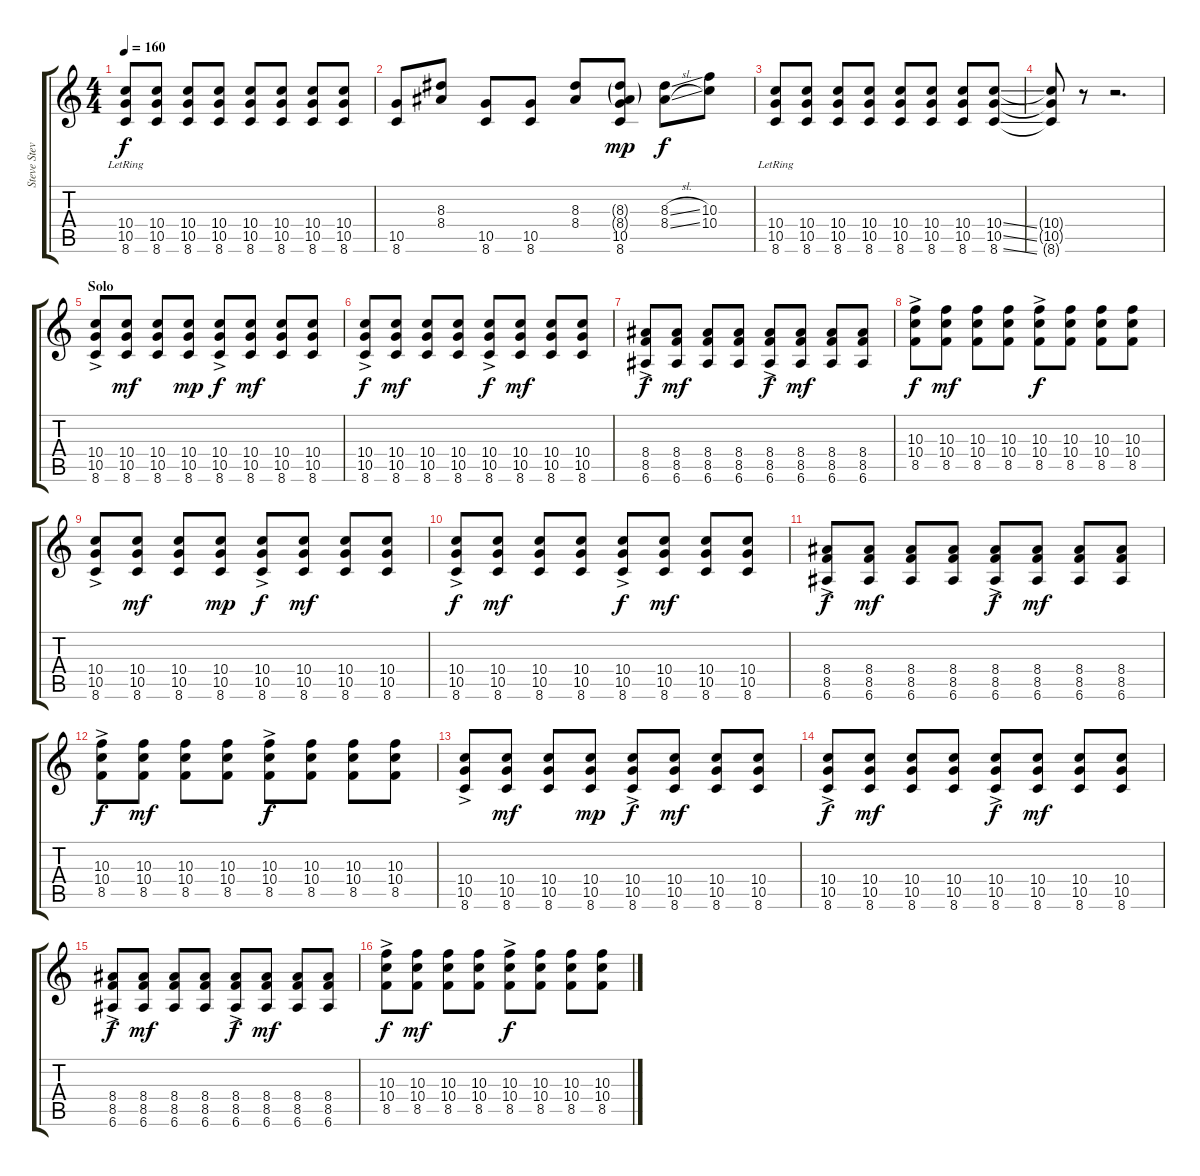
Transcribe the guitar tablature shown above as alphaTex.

\track ("Steve Stevens" "Steve Stev") {instrument distortionguitar}
\staff {score tabs}
\tuning (E4 B3 G3 D3 A2 E2) {hide}
\ts (4 4)
\tempo 160
\clef g2
\ks c
(10.4{lr} 10.5{lr} 8.6{lr}).8{dy f} (10.4 10.5 8.6).8 (10.4 10.5 8.6).8 (10.4 10.5 8.6).8 (10.4 10.5 8.6).8 (10.4 10.5 8.6).8 (10.4 10.5 8.6).8 (10.4 10.5 8.6).8 |
(10.5 8.6).8 (8.3 8.4).8 (10.5 8.6).8 (10.5 8.6).8 (8.3 8.4).8 (8.3{g} 8.4{g} 10.5 8.6).8{dy mp} (8.3{sl} 8.4{sl}).8{dy f} (10.3 10.4).8 |
(10.4{lr} 10.5{lr} 8.6{lr}).8 (10.4 10.5 8.6).8 (10.4 10.5 8.6).8 (10.4 10.5 8.6).8 (10.4 10.5 8.6).8 (10.4 10.5 8.6).8 (10.4 10.5 8.6).8 (10.4{ss} 10.5{ss} 8.6{ss}).8 |
(10.4{t} 10.5{t} 8.6{t}).8 r.8 r.2{d} |
\section ("" "Solo")
(10.4{ac} 10.5{ac} 8.6{ac}).8 (10.4 10.5 8.6).8{dy mf} (10.4 10.5 8.6).8 (10.4 10.5 8.6).8{dy mp} (10.4{ac} 10.5{ac} 8.6{ac}).8{dy f} (10.4 10.5 8.6).8{dy mf} (10.4 10.5 8.6).8 (10.4 10.5 8.6).8 |
(10.4{ac} 10.5{ac} 8.6{ac}).8{dy f} (10.4 10.5 8.6).8{dy mf} (10.4 10.5 8.6).8 (10.4 10.5 8.6).8 (10.4{ac} 10.5{ac} 8.6{ac}).8{dy f} (10.4 10.5 8.6).8{dy mf} (10.4 10.5 8.6).8 (10.4 10.5 8.6).8 |
(8.4{ac} 8.5{ac} 6.6{ac}).8{dy f} (8.4 8.5 6.6).8{dy mf} (8.4 8.5 6.6).8 (8.4 8.5 6.6).8 (8.4{ac} 8.5{ac} 6.6{ac}).8{dy f} (8.4 8.5 6.6).8{dy mf} (8.4 8.5 6.6).8 (8.4 8.5 6.6).8 |
(10.3{ac} 10.4{ac} 8.5{ac}).8{dy f} (10.3 10.4 8.5).8{dy mf} (10.3 10.4 8.5).8 (10.3 10.4 8.5).8 (10.3{ac} 10.4{ac} 8.5{ac}).8{dy f} (10.3 10.4 8.5).8 (10.3 10.4 8.5).8 (10.3 10.4 8.5).8 |
(10.4{ac} 10.5{ac} 8.6{ac}).8 (10.4 10.5 8.6).8{dy mf} (10.4 10.5 8.6).8 (10.4 10.5 8.6).8{dy mp} (10.4{ac} 10.5{ac} 8.6{ac}).8{dy f} (10.4 10.5 8.6).8{dy mf} (10.4 10.5 8.6).8 (10.4 10.5 8.6).8 |
(10.4{ac} 10.5{ac} 8.6{ac}).8{dy f} (10.4 10.5 8.6).8{dy mf} (10.4 10.5 8.6).8 (10.4 10.5 8.6).8 (10.4{ac} 10.5{ac} 8.6{ac}).8{dy f} (10.4 10.5 8.6).8{dy mf} (10.4 10.5 8.6).8 (10.4 10.5 8.6).8 |
(8.4{ac} 8.5{ac} 6.6{ac}).8{dy f} (8.4 8.5 6.6).8{dy mf} (8.4 8.5 6.6).8 (8.4 8.5 6.6).8 (8.4{ac} 8.5{ac} 6.6{ac}).8{dy f} (8.4 8.5 6.6).8{dy mf} (8.4 8.5 6.6).8 (8.4 8.5 6.6).8 |
(10.3{ac} 10.4{ac} 8.5{ac}).8{dy f} (10.3 10.4 8.5).8{dy mf} (10.3 10.4 8.5).8 (10.3 10.4 8.5).8 (10.3{ac} 10.4{ac} 8.5{ac}).8{dy f} (10.3 10.4 8.5).8 (10.3 10.4 8.5).8 (10.3 10.4 8.5).8 |
(10.4{ac} 10.5{ac} 8.6{ac}).8 (10.4 10.5 8.6).8{dy mf} (10.4 10.5 8.6).8 (10.4 10.5 8.6).8{dy mp} (10.4{ac} 10.5{ac} 8.6{ac}).8{dy f} (10.4 10.5 8.6).8{dy mf} (10.4 10.5 8.6).8 (10.4 10.5 8.6).8 |
(10.4{ac} 10.5{ac} 8.6{ac}).8{dy f} (10.4 10.5 8.6).8{dy mf} (10.4 10.5 8.6).8 (10.4 10.5 8.6).8 (10.4{ac} 10.5{ac} 8.6{ac}).8{dy f} (10.4 10.5 8.6).8{dy mf} (10.4 10.5 8.6).8 (10.4 10.5 8.6).8 |
(8.4{ac} 8.5{ac} 6.6{ac}).8{dy f} (8.4 8.5 6.6).8{dy mf} (8.4 8.5 6.6).8 (8.4 8.5 6.6).8 (8.4{ac} 8.5{ac} 6.6{ac}).8{dy f} (8.4 8.5 6.6).8{dy mf} (8.4 8.5 6.6).8 (8.4 8.5 6.6).8 |
(10.3{ac} 10.4{ac} 8.5{ac}).8{dy f} (10.3 10.4 8.5).8{dy mf} (10.3 10.4 8.5).8 (10.3 10.4 8.5).8 (10.3{ac} 10.4{ac} 8.5{ac}).8{dy f} (10.3 10.4 8.5).8 (10.3 10.4 8.5).8 (10.3 10.4 8.5).8
